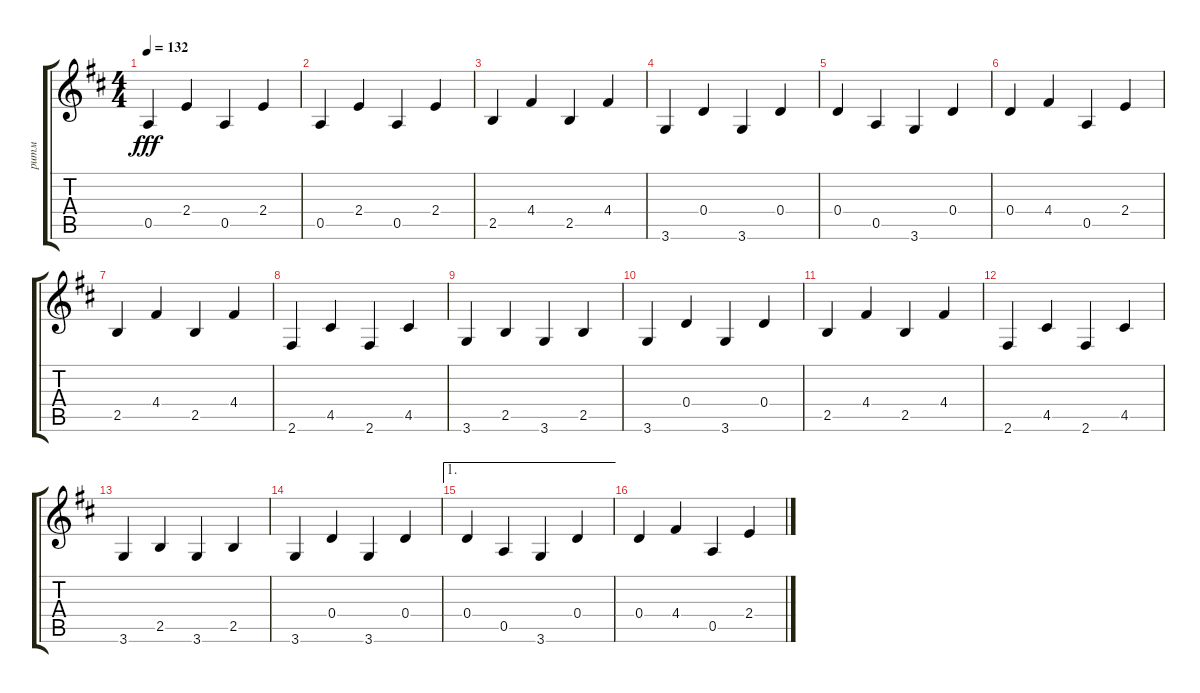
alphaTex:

\track ("ритм" "ритм") {instrument acousticguitarsteel}
\staff {score tabs}
\tuning (E4 B3 G3 D3 A2 E2) {hide}
\ts (4 4)
\tempo 132
\clef g2
\ks d
0.5.4{dy fff} 2.4.4 0.5.4 2.4.4 |
0.5.4 2.4.4 0.5.4 2.4.4 |
2.5.4 4.4.4 2.5.4 4.4.4 |
3.6.4 0.4.4 3.6.4 0.4.4 |
0.4.4 0.5.4 3.6.4 0.4.4 |
0.4.4 4.4.4 0.5.4 2.4.4 |
2.5.4 4.4.4 2.5.4 4.4.4 |
2.6.4 4.5.4 2.6.4 4.5.4 |
3.6.4 2.5.4 3.6.4 2.5.4 |
3.6.4 0.4.4 3.6.4 0.4.4 |
2.5.4 4.4.4 2.5.4 4.4.4 |
2.6.4 4.5.4 2.6.4 4.5.4 |
3.6.4 2.5.4 3.6.4 2.5.4 |
3.6.4 0.4.4 3.6.4 0.4.4 |
\ae 1
0.4.4 0.5.4 3.6.4 0.4.4 |
0.4.4 4.4.4 0.5.4 2.4.4
